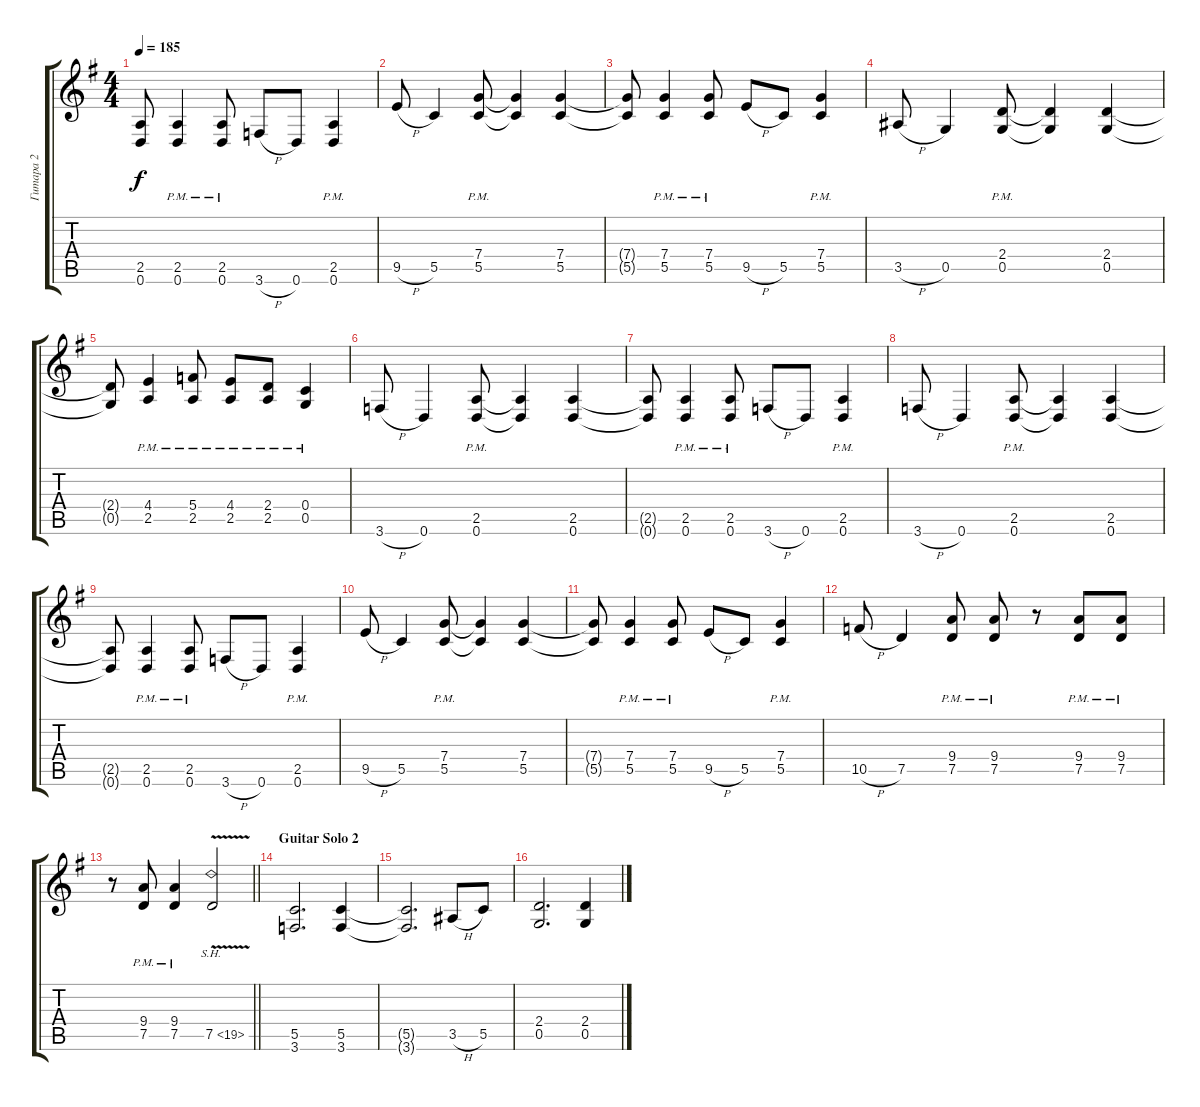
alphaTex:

\track ("Гитара 2" "Гитара 2") {instrument distortionguitar}
\staff {score tabs}
\tuning (D4 A3 F3 C3 G2 D2) {hide}
\ts (4 4)
\tempo 185
\clef g2
\ks eminor
(2.5{t} 0.6{t}).8{dy f} (2.5{pm} 0.6{pm}).4 (2.5{pm} 0.6{pm}).8 3.6{h}.8 0.6.8 (2.5{pm} 0.6{pm}).4 |
9.5{h}.8 5.5.4 (7.4{pm} 5.5{pm}).8 (7.4{t} 5.5{t}).4 (7.4 5.5).4 |
(7.4{t} 5.5{t}).8 (7.4{pm} 5.5{pm}).4 (7.4{pm} 5.5{pm}).8 9.5{h}.8 5.5.8 (7.4{pm} 5.5{pm}).4 |
3.5{h}.8 0.5.4 (2.4{pm} 0.5{pm}).8 (2.4{t} 0.5{t}).4 (2.4 0.5).4 |
(2.4{t} 0.5{t}).8 (4.4{pm} 2.5{pm}).4 (5.4{pm} 2.5{pm}).8 (4.4{pm} 2.5{pm}).8 (2.4{pm} 2.5{pm}).8 (0.4{pm} 0.5{pm}).4 |
3.6{h}.8 0.6.4 (2.5{pm} 0.6{pm}).8 (2.5{t} 0.6{t}).4 (2.5 0.6).4 |
(2.5{t} 0.6{t}).8 (2.5{pm} 0.6{pm}).4 (2.5{pm} 0.6{pm}).8 3.6{h}.8 0.6.8 (2.5{pm} 0.6{pm}).4 |
3.6{h}.8 0.6.4 (2.5{pm} 0.6{pm}).8 (2.5{t} 0.6{t}).4 (2.5 0.6).4 |
(2.5{t} 0.6{t}).8 (2.5{pm} 0.6{pm}).4 (2.5{pm} 0.6{pm}).8 3.6{h}.8 0.6.8 (2.5{pm} 0.6{pm}).4 |
9.5{h}.8 5.5.4 (7.4{pm} 5.5{pm}).8 (7.4{t} 5.5{t}).4 (7.4 5.5).4 |
(7.4{t} 5.5{t}).8 (7.4{pm} 5.5{pm}).4 (7.4{pm} 5.5{pm}).8 9.5{h}.8 5.5.8 (7.4{pm} 5.5{pm}).4 |
10.5{h}.8 7.5.4 (9.4{pm} 7.5{pm}).8 (9.4{pm} 7.5{pm}).8 r.8 (9.4{pm} 7.5{pm}).8 (9.4{pm} 7.5{pm}).8 |
\barLineRight lightlight
r.8 (9.4{pm} 7.5{pm}).8 (9.4{pm} 7.5{pm}).4 7.5{sh 12 v}.2 |
\section ("" "Guitar Solo 2")
(5.5 3.6).2{d} (5.5 3.6).4 |
(5.5{t} 3.6{t}).2{d} 3.5{h}.8 5.5.8 |
(2.4 0.5).2{d} (2.4 0.5).4
